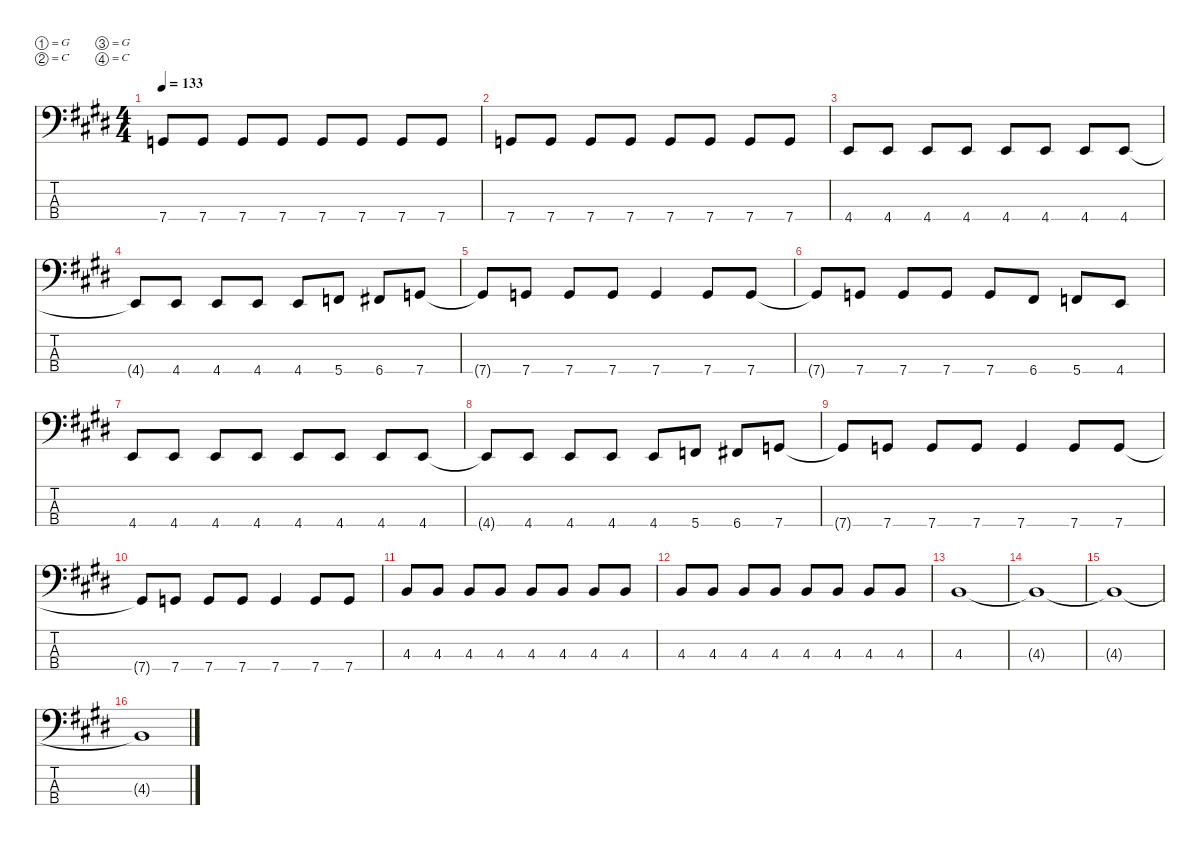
\defaultSystemsLayout 4
\hideDynamics
\bracketExtendMode nobrackets
\singleTrackTrackNamePolicy hidden
\multiTrackTrackNamePolicy hidden
\firstSystemTrackNameMode fullname
\firstSystemTrackNameOrientation horizontal
\otherSystemsTrackNameOrientation horizontal
\track ("Brian Waddell" "el.bs.") {instrument electricbasspick}
\staff {score tabs}
\tuning (G2 C2 G1 C1)
\ts (4 4)
\tempo 133
\clef f4
\ks e
7.4{acc forcenatural}.8{dy f beam Up} 7.4{acc forcenatural}.8{beam Up} 7.4{acc forcenatural}.8{beam Up} 7.4{acc forcenatural}.8{beam Up} 7.4{acc forcenatural}.8{beam Up} 7.4{acc forcenatural}.8{beam Up} 7.4{acc forcenatural}.8{beam Up} 7.4{acc forcenatural}.8{beam Up} |
7.4{acc forcenatural}.8{beam Up} 7.4{acc forcenatural}.8{beam Up} 7.4{acc forcenatural}.8{beam Up} 7.4{acc forcenatural}.8{beam Up} 7.4{acc forcenatural}.8{beam Up} 7.4{acc forcenatural}.8{beam Up} 7.4{acc forcenatural}.8{beam Up} 7.4{acc forcenatural}.8{beam Up} |
4.4{acc forcenatural}.8{beam Up} 4.4{acc forcenatural}.8{beam Up} 4.4{acc forcenatural}.8{beam Up} 4.4{acc forcenatural}.8{beam Up} 4.4{acc forcenatural}.8{beam Up} 4.4{acc forcenatural}.8{beam Up} 4.4{acc forcenatural}.8{beam Up} 4.4{acc forcenatural}.8{beam Up} |
4.4{t acc forcenatural}.8{beam Up} 4.4{acc forcenatural}.8{beam Up} 4.4{acc forcenatural}.8{beam Up} 4.4{acc forcenatural}.8{beam Up} 4.4{acc forcenatural}.8{beam Up} 5.4{acc forcenatural}.8{beam Up} 6.4{acc #}.8{beam Up} 7.4{acc forcenatural}.8{beam Up} |
7.4{t acc forcenatural}.8{beam Up} 7.4{acc forcenatural}.8{beam Up} 7.4{acc forcenatural}.8{beam Up} 7.4{acc forcenatural}.8{beam Up} 7.4{acc forcenatural}.4{beam Up} 7.4{acc forcenatural}.8{beam Up} 7.4{acc forcenatural}.8{beam Up} |
7.4{t acc forcenatural}.8{beam Up} 7.4{acc forcenatural}.8{beam Up} 7.4{acc forcenatural}.8{beam Up} 7.4{acc forcenatural}.8{beam Up} 7.4{acc forcenatural}.8{beam Up} 6.4{acc #}.8{beam Up} 5.4{acc forcenatural}.8{beam Up} 4.4{acc forcenatural}.8{beam Up} |
4.4{acc forcenatural}.8{beam Up} 4.4{acc forcenatural}.8{beam Up} 4.4{acc forcenatural}.8{beam Up} 4.4{acc forcenatural}.8{beam Up} 4.4{acc forcenatural}.8{beam Up} 4.4{acc forcenatural}.8{beam Up} 4.4{acc forcenatural}.8{beam Up} 4.4{acc forcenatural}.8{beam Up} |
4.4{t acc forcenatural}.8{beam Up} 4.4{acc forcenatural}.8{beam Up} 4.4{acc forcenatural}.8{beam Up} 4.4{acc forcenatural}.8{beam Up} 4.4{acc forcenatural}.8{beam Up} 5.4{acc forcenatural}.8{beam Up} 6.4{acc #}.8{beam Up} 7.4{acc forcenatural}.8{beam Up} |
7.4{t acc forcenatural}.8{beam Up} 7.4{acc forcenatural}.8{beam Up} 7.4{acc forcenatural}.8{beam Up} 7.4{acc forcenatural}.8{beam Up} 7.4{acc forcenatural}.4{beam Up} 7.4{acc forcenatural}.8{beam Up} 7.4{acc forcenatural}.8{beam Up} |
7.4{t acc forcenatural}.8{beam Up} 7.4{acc forcenatural}.8{beam Up} 7.4{acc forcenatural}.8{beam Up} 7.4{acc forcenatural}.8{beam Up} 7.4{acc forcenatural}.4{beam Up} 7.4{acc forcenatural}.8{beam Up} 7.4{acc forcenatural}.8{beam Up} |
4.3{acc forcenatural}.8{beam Up} 4.3{acc forcenatural}.8{beam Up} 4.3{acc forcenatural}.8{beam Up} 4.3{acc forcenatural}.8{beam Up} 4.3{acc forcenatural}.8{beam Up} 4.3{acc forcenatural}.8{beam Up} 4.3{acc forcenatural}.8{beam Up} 4.3{acc forcenatural}.8{beam Up} |
4.3{acc forcenatural}.8{beam Up} 4.3{acc forcenatural}.8{beam Up} 4.3{acc forcenatural}.8{beam Up} 4.3{acc forcenatural}.8{beam Up} 4.3{acc forcenatural}.8{beam Up} 4.3{acc forcenatural}.8{beam Up} 4.3{acc forcenatural}.8{beam Up} 4.3{acc forcenatural}.8{beam Up} |
4.3{acc forcenatural}.1{beam Up} |
4.3{t acc forcenatural}.1{beam Up} |
4.3{t acc forcenatural}.1{beam Up} |
4.3{t acc forcenatural}.1{beam Up}
